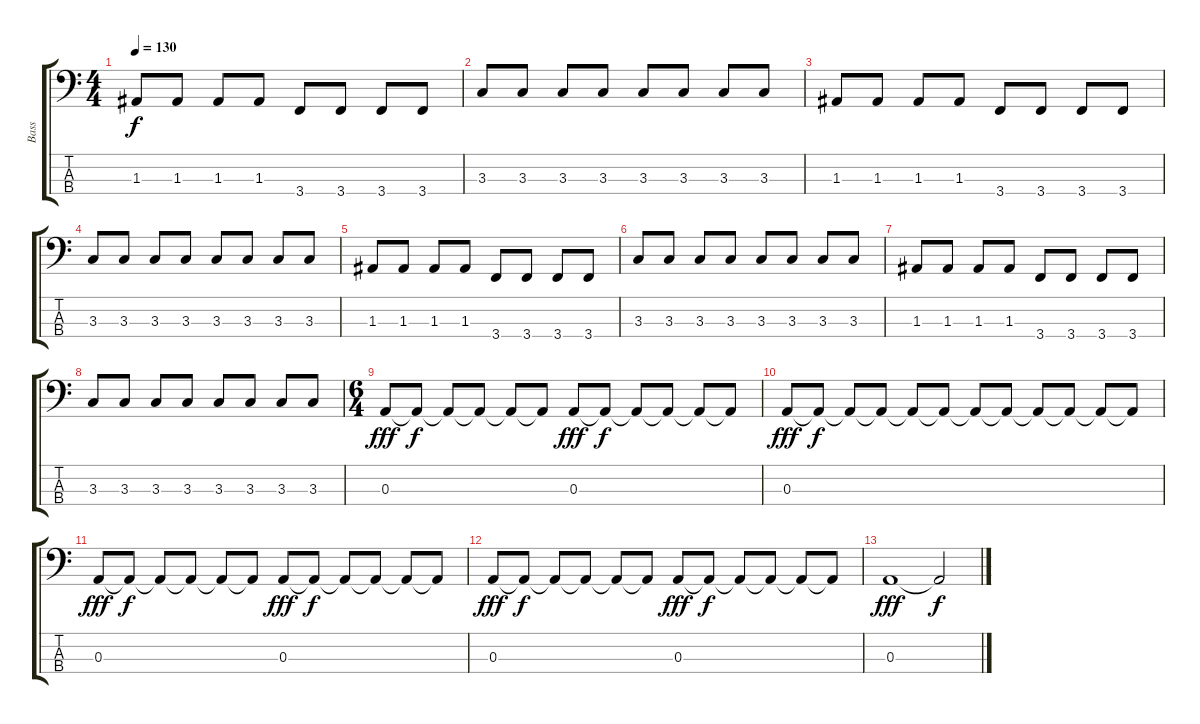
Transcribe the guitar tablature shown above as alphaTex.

\track ("Bass" "Bass") {instrument electricbassfinger}
\staff {score tabs}
\tuning (G2 D2 A1 D1) {hide}
\ts (4 4)
\tempo 130
\clef f4
\ks c
1.3.8{dy f} 1.3.8 1.3.8 1.3.8 3.4.8 3.4.8 3.4.8 3.4.8 |
3.3.8 3.3.8 3.3.8 3.3.8 3.3.8 3.3.8 3.3.8 3.3.8 |
1.3.8 1.3.8 1.3.8 1.3.8 3.4.8 3.4.8 3.4.8 3.4.8 |
3.3.8 3.3.8 3.3.8 3.3.8 3.3.8 3.3.8 3.3.8 3.3.8 |
1.3.8 1.3.8 1.3.8 1.3.8 3.4.8 3.4.8 3.4.8 3.4.8 |
3.3.8 3.3.8 3.3.8 3.3.8 3.3.8 3.3.8 3.3.8 3.3.8 |
1.3.8 1.3.8 1.3.8 1.3.8 3.4.8 3.4.8 3.4.8 3.4.8 |
3.3.8 3.3.8 3.3.8 3.3.8 3.3.8 3.3.8 3.3.8 3.3.8 |
\ts (6 4)
0.3.8{dy fff} 0.3{t}.8{dy f} 0.3{t}.8 0.3{t}.8 0.3{t}.8 0.3{t}.8 0.3.8{dy fff} 0.3{t}.8{dy f} 0.3{t}.8 0.3{t}.8 0.3{t}.8 0.3{t}.8 |
0.3.8{dy fff} 0.3{t}.8{dy f} 0.3{t}.8 0.3{t}.8 0.3{t}.8 0.3{t}.8 0.3{t}.8 0.3{t}.8 0.3{t}.8 0.3{t}.8 0.3{t}.8 0.3{t}.8 |
0.3.8{dy fff} 0.3{t}.8{dy f} 0.3{t}.8 0.3{t}.8 0.3{t}.8 0.3{t}.8 0.3.8{dy fff} 0.3{t}.8{dy f} 0.3{t}.8 0.3{t}.8 0.3{t}.8 0.3{t}.8 |
0.3.8{dy fff} 0.3{t}.8{dy f} 0.3{t}.8 0.3{t}.8 0.3{t}.8 0.3{t}.8 0.3.8{dy fff} 0.3{t}.8{dy f} 0.3{t}.8 0.3{t}.8 0.3{t}.8 0.3{t}.8 |
0.3.1{dy fff} 0.3{t}.2{dy f}
